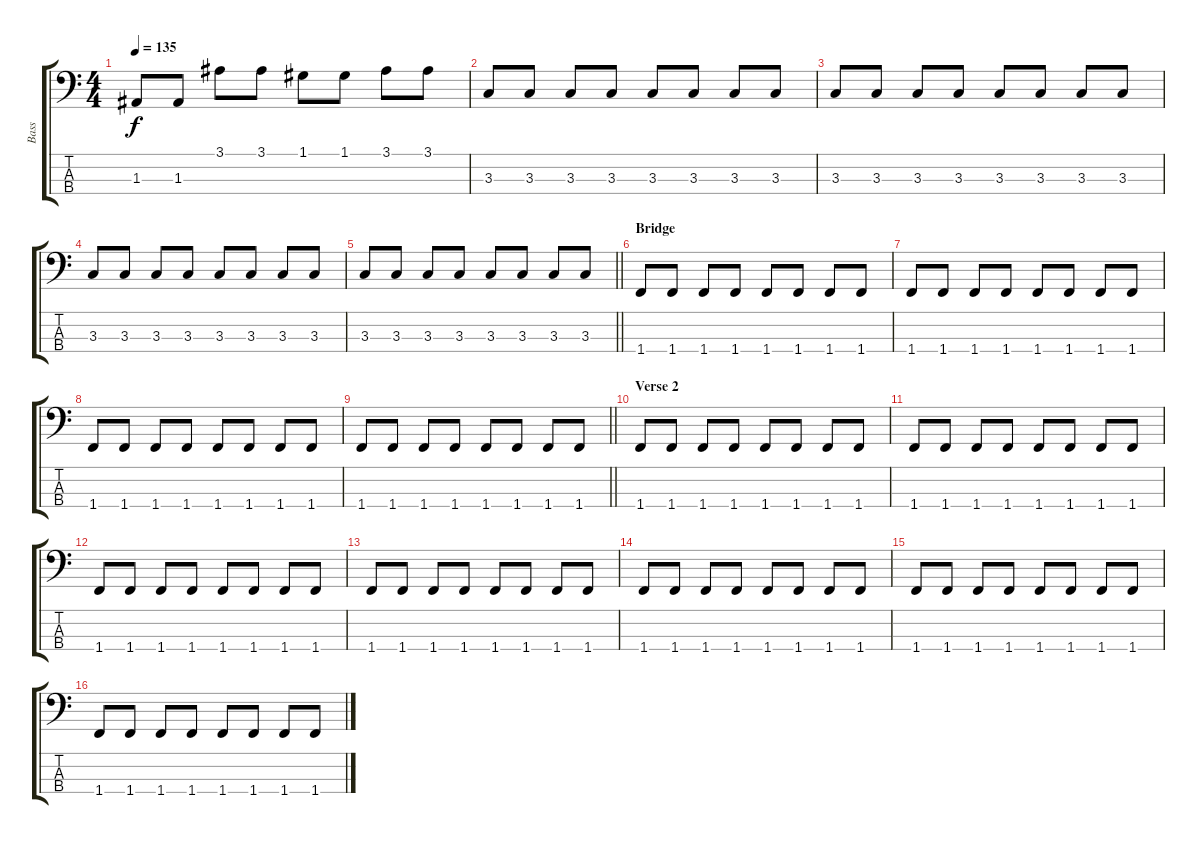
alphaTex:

\track ("Bass" "Bass") {instrument electricbassfinger}
\staff {score tabs}
\tuning (G2 D2 A1 E1) {hide}
\ts (4 4)
\tempo 135
\clef f4
\ks c
1.3.8{dy f} 1.3.8 3.1.8 3.1.8 1.1.8 1.1.8 3.1.8 3.1.8 |
3.3.8 3.3.8 3.3.8 3.3.8 3.3.8 3.3.8 3.3.8 3.3.8 |
3.3.8 3.3.8 3.3.8 3.3.8 3.3.8 3.3.8 3.3.8 3.3.8 |
3.3.8 3.3.8 3.3.8 3.3.8 3.3.8 3.3.8 3.3.8 3.3.8 |
\barLineRight lightlight
3.3.8 3.3.8 3.3.8 3.3.8 3.3.8 3.3.8 3.3.8 3.3.8 |
\section ("" "Bridge")
1.4.8 1.4.8 1.4.8 1.4.8 1.4.8 1.4.8 1.4.8 1.4.8 |
1.4.8 1.4.8 1.4.8 1.4.8 1.4.8 1.4.8 1.4.8 1.4.8 |
1.4.8 1.4.8 1.4.8 1.4.8 1.4.8 1.4.8 1.4.8 1.4.8 |
\barLineRight lightlight
1.4.8 1.4.8 1.4.8 1.4.8 1.4.8 1.4.8 1.4.8 1.4.8 |
\section ("" "Verse 2")
1.4.8 1.4.8 1.4.8 1.4.8 1.4.8 1.4.8 1.4.8 1.4.8 |
1.4.8 1.4.8 1.4.8 1.4.8 1.4.8 1.4.8 1.4.8 1.4.8 |
1.4.8 1.4.8 1.4.8 1.4.8 1.4.8 1.4.8 1.4.8 1.4.8 |
1.4.8 1.4.8 1.4.8 1.4.8 1.4.8 1.4.8 1.4.8 1.4.8 |
1.4.8 1.4.8 1.4.8 1.4.8 1.4.8 1.4.8 1.4.8 1.4.8 |
1.4.8 1.4.8 1.4.8 1.4.8 1.4.8 1.4.8 1.4.8 1.4.8 |
1.4.8 1.4.8 1.4.8 1.4.8 1.4.8 1.4.8 1.4.8 1.4.8
